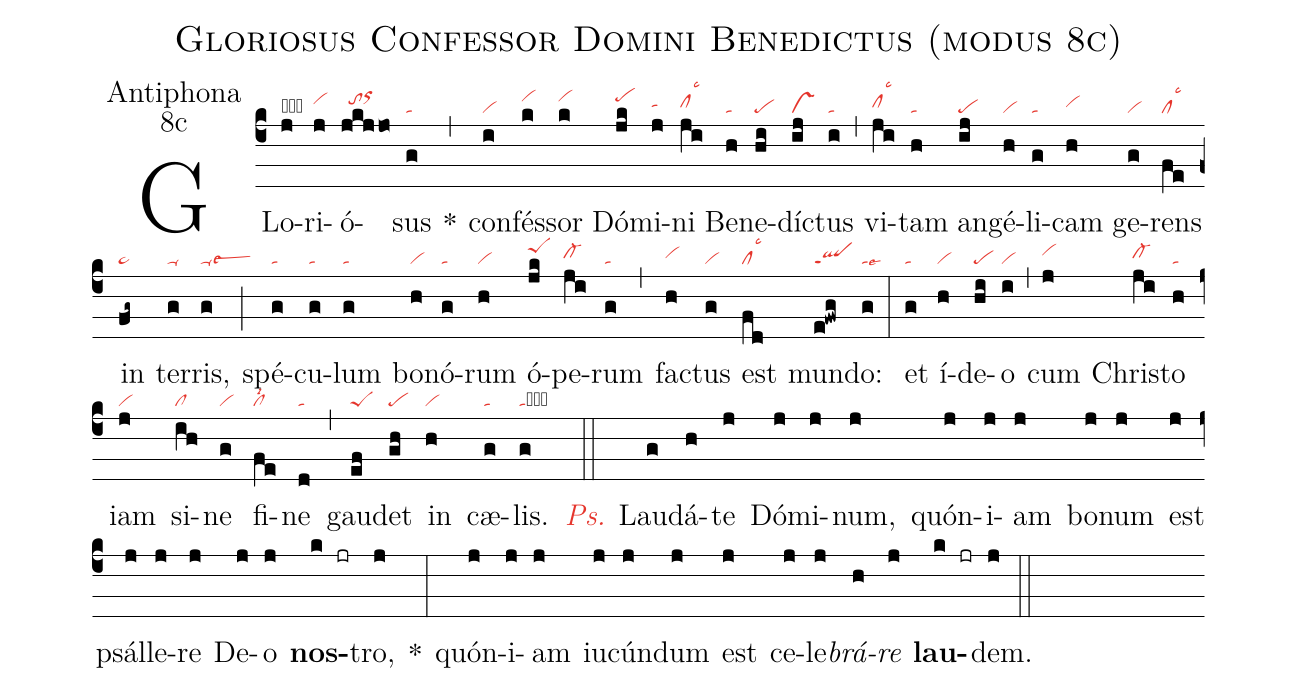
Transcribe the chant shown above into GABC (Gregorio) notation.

name:Gloriosus Confessor Domini Benedictus (modus 8c);
office-part:Antiphona;
mode:8c;
nabc-lines:1;
%%
(c4) GLo(j|obvihi)ri(j|vihi)ó(jkjjo|//tohiorhk)sus(g|ta) <sp>*</sp>(,) con(i|vi)fés(k|vihj)sor(k|vihj) Dó(jk|pehj)mi(j|tahh)ni(ji|clhhlsc3) Be(h|ta)ne(hi|pe)díc(ij|vs)tus(i|ta) (,)
vi(ji|clhhlsc3)tam(h|ta) an(ij|pe)gé(h|vi)li(g|ta)cam(h|vihh) ge(g|vi)rens(fe|cllsc3) in(fg~|ta>) ter(g|ta-)ris,(g|ta-lsew3) (;) spé(g|ta)cu(g|ta)lum(g|ta) bo(h|vi)nó(g|ta)rum(h|vi) ó(jk|peShj)pe(ji|cl-hh)rum(g|ta) (,)
fac(h|vihh)tus(g|vi) est(fd|cllsc3) mun(e!fwg|qlppt1)do:(g|talse6) (:) et(g|ta) í(h|vi)de(hi|pe)o(i|vi) (,) cum(j|vihi) Chris(ji|cl-hh)to(h|ta) iam(j|vi) si(ih|cl)ne(g|vi) fi(fe|cllsi2)ne(d|ta) (,)
gau(ef|peS)det(gh|pe) in(h|vi) cæ(g|ta)lis.(g|tacb) (::)

<i><c>Ps.</c></i> Lau(g)dá(h)te(j) Dó(j)mi(j)num,(j) quón(j)i(j)am(j) bo(j)num(j) est(j) psál(j)le(j)re(j) De(j)o(j) <b>nos</b>(k jr)tro,(j) *(:) quón(j)i(j)am(j) iu(j)cún(j)dum(j) est(j) ce(j)le(j)<i>brá</i>(h)<i>re</i>(j) <b>lau</b>(k jr)dem.(j) (::)
